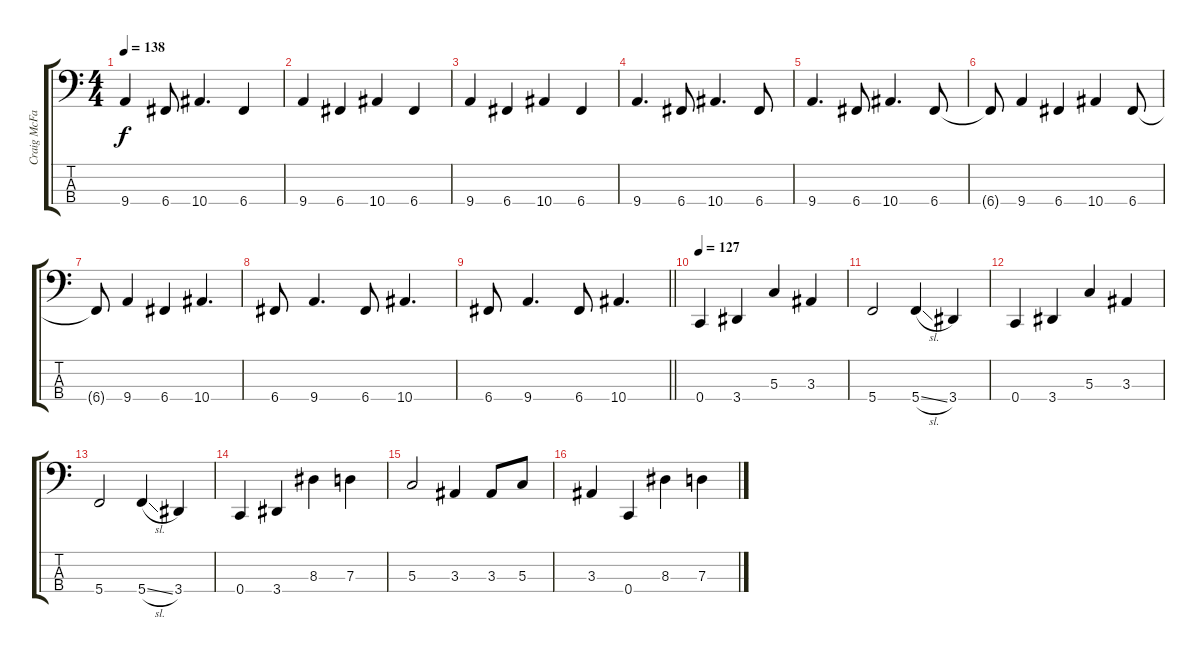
\track ("Craig McFarland" "Craig McFa") {instrument electricbasspick}
\staff {score tabs}
\tuning (G2 C2 G1 C1) {hide}
\ts (4 4)
\tempo 138
\clef f4
\ks c
9.4{t}.4{dy f} 6.4.8 10.4.4{d} 6.4.4 |
9.4.4 6.4.4 10.4.4 6.4.4 |
9.4.4 6.4.4 10.4.4 6.4.4 |
9.4.4{d} 6.4.8 10.4.4{d} 6.4.8 |
9.4.4{d} 6.4.8 10.4.4{d} 6.4.8 |
6.4{t}.8 9.4.4 6.4.4 10.4.4 6.4.8 |
6.4{t}.8 9.4.4 6.4.4 10.4.4{d} |
6.4.8 9.4.4{d} 6.4.8 10.4.4{d} |
\barLineRight lightlight
6.4.8 9.4.4{d} 6.4.8 10.4.4{d} |
\tempo 127
0.4.4 3.4.4 5.3.4 3.3.4 |
5.4.2 5.4{sl}.4 3.4.4 |
0.4.4 3.4.4 5.3.4 3.3.4 |
5.4.2 5.4{sl}.4 3.4.4 |
0.4.4 3.4.4 8.3.4 7.3.4 |
5.3.2 3.3.4 3.3.8 5.3.8 |
3.3.4 0.4.4 8.3.4 7.3.4
